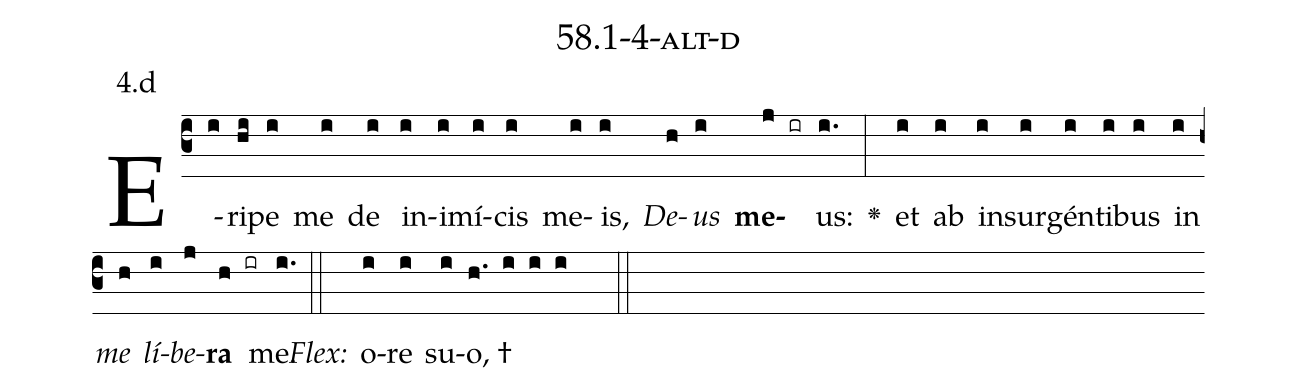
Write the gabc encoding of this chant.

name: 58.1-4-alt-d;
annotation: 4.d;
%%
(c3)E(i)ri(hi)pe(i) me(i) de(i) in(i)i(i)mí(i)cis(i) me(i)is,(i) <i>De</i>(h)<i>us</i>(i) <b>me</b>(j ir)us:(i.) <v>\greheightstar</v>(:) et(i) ab(i) in(i)sur(i)gén(i)ti(i)bus(i) in(i) <i>me</i>(h) <i>lí</i>(i)<i>be</i>(j)<b>ra</b>(h ir) me.(i.) (::)
<i>Flex:</i>()  o(i)re(i) su(i)o, †(h. i i i  ::)

%E(i) u(h) o(i) u(j) a(h) e.(i.) (::)
